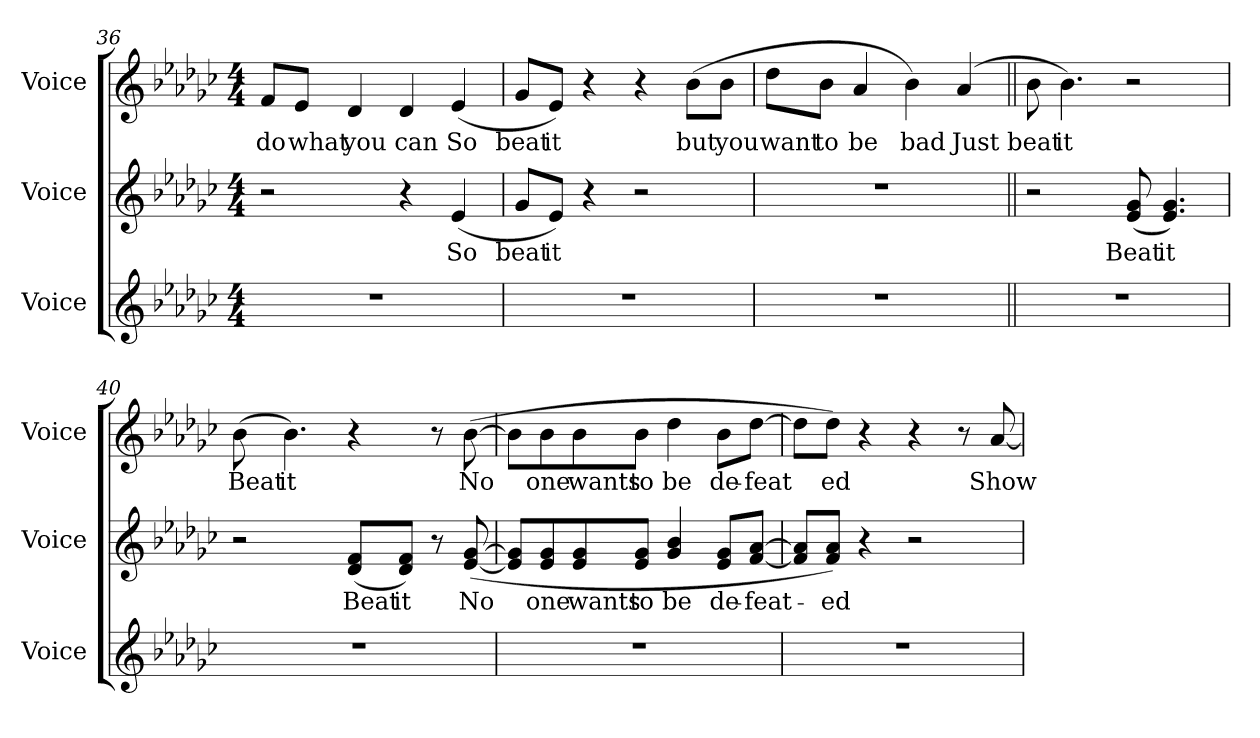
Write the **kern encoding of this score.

**kern	**kern	**text	**kern	**text
*part3	*part2	*part2	*part1	*part1
*staff3	*staff2	*staff2	*staff1	*staff1
*I"Voice	*I"Voice	*	*I"Voice	*
*I'Voice	*I'Voice	*	*I'Voice	*
*clefG2	*clefG2	*	*clefG2	*
*k[b-e-a-d-g-c-]	*k[b-e-a-d-g-c-]	*	*k[b-e-a-d-g-c-]	*
*e-:	*e-:	*	*e-:	*
*M4/4	*M4/4	*	*M4/4	*
=36	=36	=36	=36	=36
!	!	!	!	!LO:LY:b:color=#000000
1r	2r	.	8fi/L	do
!	!	!	!	!LO:LY:b:color=#000000
.	.	.	8e-i/J	what
!	!	!	!	!LO:LY:b:color=#000000
.	.	.	4d-i/	you
!	!	!	!	!LO:LY:b:color=#000000
.	4r	.	4d-i/	can
!	!	!LO:LY:b:color=#000000	!	!
!	!	!	!	!LO:LY:b:color=#000000
.	(4e-i/	So	(4e-i/	So
=37	=37	=37	=37	=37
!	!	!LO:LY:b:color=#000000	!	!
!	!	!	!	!LO:LY:b:color=#000000
1r	8g-i/L	beat	8g-i/L	beat
!	!	!LO:LY:b:color=#000000	!	!
!	!	!	!	!LO:LY:b:color=#000000
.	8e-i/J)	it	8e-i/J)	it
.	4r	.	4r	.
.	2r	.	4r	.
!	!	!	!	!LO:LY:b:color=#000000
.	.	.	(8b-i\L	but
!	!	!	!	!LO:LY:b:color=#000000
.	.	.	8b-i\J	you
=38	=38	=38	=38	=38
!	!	!	!	!LO:LY:b:color=#000000
1r	1r	.	8dd-i\L	want
!	!	!	!	!LO:LY:b:color=#000000
.	.	.	8b-i\J	to
!	!	!	!	!LO:LY:b:color=#000000
.	.	.	4a-i/	be
!	!	!	!	!LO:LY:b:color=#000000
.	.	.	4b-i\)	bad
!	!	!	!	!LO:LY:b:color=#000000
.	.	.	(4a-i/	Just
!!LO:LB:g=z
=39||	=39||	=39||	=39||	=39||
!	!	!	!	!LO:LY:b:color=#000000
1r	2r	.	8b-i\	beat
!	!	!	!	!LO:LY:b:color=#000000
.	.	.	4.b-i\)	it
!	!	!LO:LY:b:color=#000000	!	!
.	(8e-i/ 8g-i	Beat	2r	.
!	!	!LO:LY:b:color=#000000	!	!
.	4.e-i/ 4.g-i)	it	.	.
=40	=40	=40	=40	=40
!	!	!	!	!LO:LY:b:color=#000000
1r	2r	.	(8b-i\	Beat
!	!	!	!	!LO:LY:b:color=#000000
.	.	.	4.b-i\)	it
!	!	!LO:LY:b:color=#000000	!	!
.	(8d-i/ 8fiL	Beat	4r	.
!	!	!LO:LY:b:color=#000000	!	!
.	8d-i/ 8fiJ)	it	.	.
.	8r	.	8r	.
!	!	!LO:LY:b:color=#000000	!	!
!	!	!	!	!LO:LY:b:color=#000000
.	([8e-i/ [8g-i	No	([8b-i\	No
=41	=41	=41	=41	=41
1r	8e-i/] 8g-i]L	.	8b-i\L]	.
!	!	!LO:LY:b:color=#000000	!	!
!	!	!	!	!LO:LY:b:color=#000000
.	8e-i/ 8g-i	one	8b-i\	one
!	!	!LO:LY:b:color=#000000	!	!
!	!	!	!	!LO:LY:b:color=#000000
.	8e-i/ 8g-i	wants	8b-i\	wants
!	!	!LO:LY:b:color=#000000	!	!
!	!	!	!	!LO:LY:b:color=#000000
.	8e-i/ 8g-iJ	to	8b-i\J	to
!	!	!LO:LY:b:color=#000000	!	!
!	!	!	!	!LO:LY:b:color=#000000
.	4g-i/ 4b-i	be	4dd-i\	be
!	!	!LO:LY:b:color=#000000	!	!
!	!	!	!	!LO:LY:b:color=#000000
.	8e-i/ 8g-iL	de-	8b-i\L	de-
!	!	!LO:LY:b:color=#000000	!	!
!	!	!	!	!LO:LY:b:color=#000000
.	[8fi/ [8a-iJ	-feat-	[8dd-i\J	-feat
=42	=42	=42	=42	=42
1r	8fi/] 8a-i]L	.	8dd-i\L]	.
!	!	!LO:LY:b:color=#000000	!	!
!	!	!	!	!LO:LY:b:color=#000000
.	8fi/ 8a-iJ)	-ed	8dd-i\J)	ed
.	4r	.	4r	.
.	2r	.	4r	.
.	.	.	8r	.
!	!	!	!	!LO:LY:b:color=#000000
.	.	.	[8a-i/	Show
=	=	=	=	=
*-	*-	*-	*-	*-
